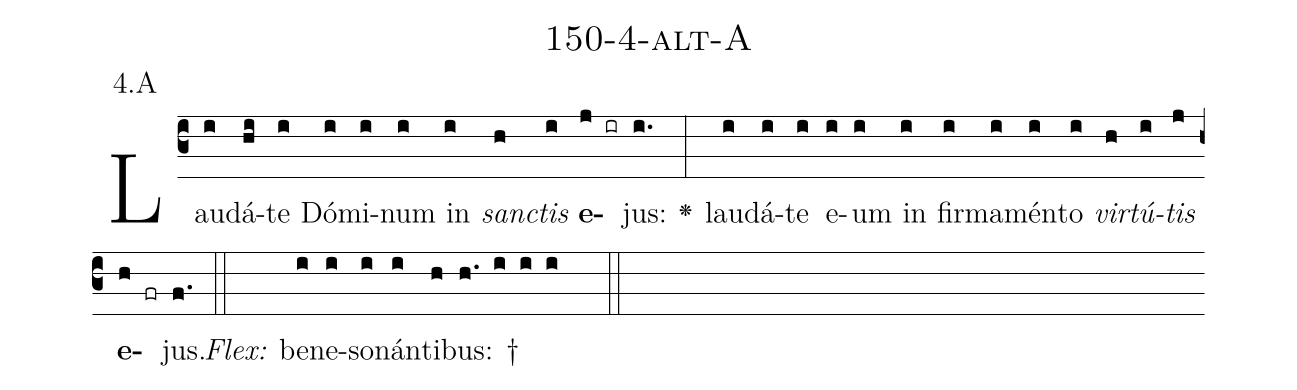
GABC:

name: 150-4-alt-A;
annotation: 4.A;
%%
(c3)Lau(i)dá(hi)te(i) Dó(i)mi(i)num(i) in(i) <i>sanc</i>(h)<i>tis</i>(i) <b>e</b>(j ir)jus:(i.) <v>\greheightstar</v>(:) lau(i)dá(i)te(i) e(i)um(i) in(i) fir(i)ma(i)mén(i)to(i) <i>vir</i>(h)<i>tú</i>(i)<i>tis</i>(j) <b>e</b>(h fr)jus.(f.) (::)
<i>Flex:</i>()  be(i)ne(i)so(i)nán(i)ti(h)bus: †(h. i i i  ::)

%E(i) u(h) o(i) u(j) a(h) e.(f.) (::)
